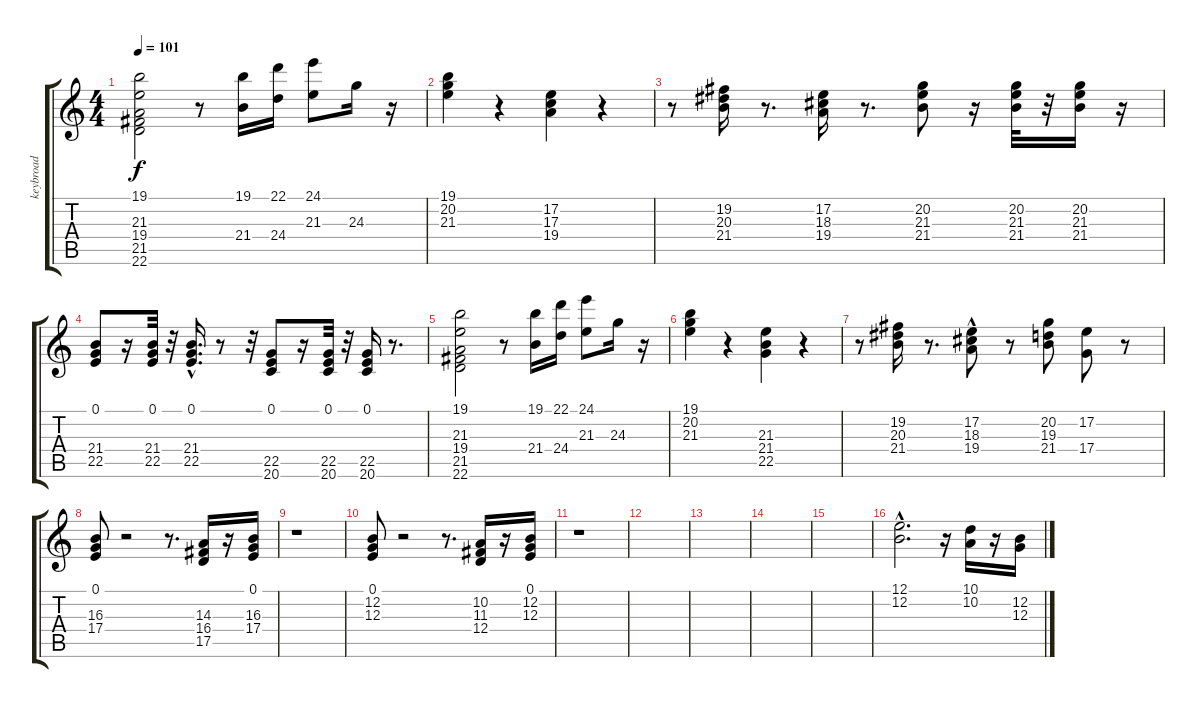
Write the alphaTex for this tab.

\track ("keybroad" "keybroad") {instrument brasssection}
\staff {score tabs}
\tuning (E4 B3 G3 D3 A2 E2) {hide}
\ts (4 4)
\tempo 101
\clef g2
\ks c
(19.1 21.3 19.4 21.5 22.6).2{dy f} r.8 (19.1 21.4).16 (22.1 24.4).16 (24.1 21.3).8 24.3.16 r.16 |
(19.1 20.2 21.3).4 r.4 (17.2 17.3 19.4).4 r.4 |
r.8 (19.2 20.3 21.4).16 r.8{d} (17.2 18.3 19.4).16 r.8{d} (20.2 21.3 21.4).8 r.16 (20.2 21.3 21.4).32 r.32 (20.2 21.3 21.4).16 r.16 |
(0.1 21.4 22.5).8 r.16 (0.1 21.4 22.5).32 r.32 (0.1{hac} 21.4{hac} 22.5{hac}).16{d} r.8 r.32 (0.1 22.5 20.6).8 r.16 (0.1 22.5 20.6).32 r.32 (0.1 22.5 20.6).16 r.8{d} |
(19.1 21.3 19.4 21.5 22.6).2 r.8 (19.1 21.4).16 (22.1 24.4).16 (24.1 21.3).8 24.3.16 r.16 |
(19.1 20.2 21.3).4 r.4 (21.3 21.4 22.5).4 r.4 |
r.8 (19.2 20.3 21.4).16 r.8{d} (17.2 18.3{hac} 19.4).8 r.8 (20.2 19.3 21.4).8 (17.2 17.4).8 r.8 |
(0.1 16.3 17.4).8 r.2 r.8{d} (14.3 16.4 17.5).16 r.16 (0.1 16.3 17.4).16 |
r.1 |
(0.1 12.2 12.3).8 r.2 r.8{d} (10.2 11.3 12.4).16 r.16 (0.1 12.2 12.3).16 |
r.1 |
|
|
|
|
(12.1{hac} 12.2{hac}).2{d} r.16 (10.1 10.2).16 r.16 (12.2 12.3).16
